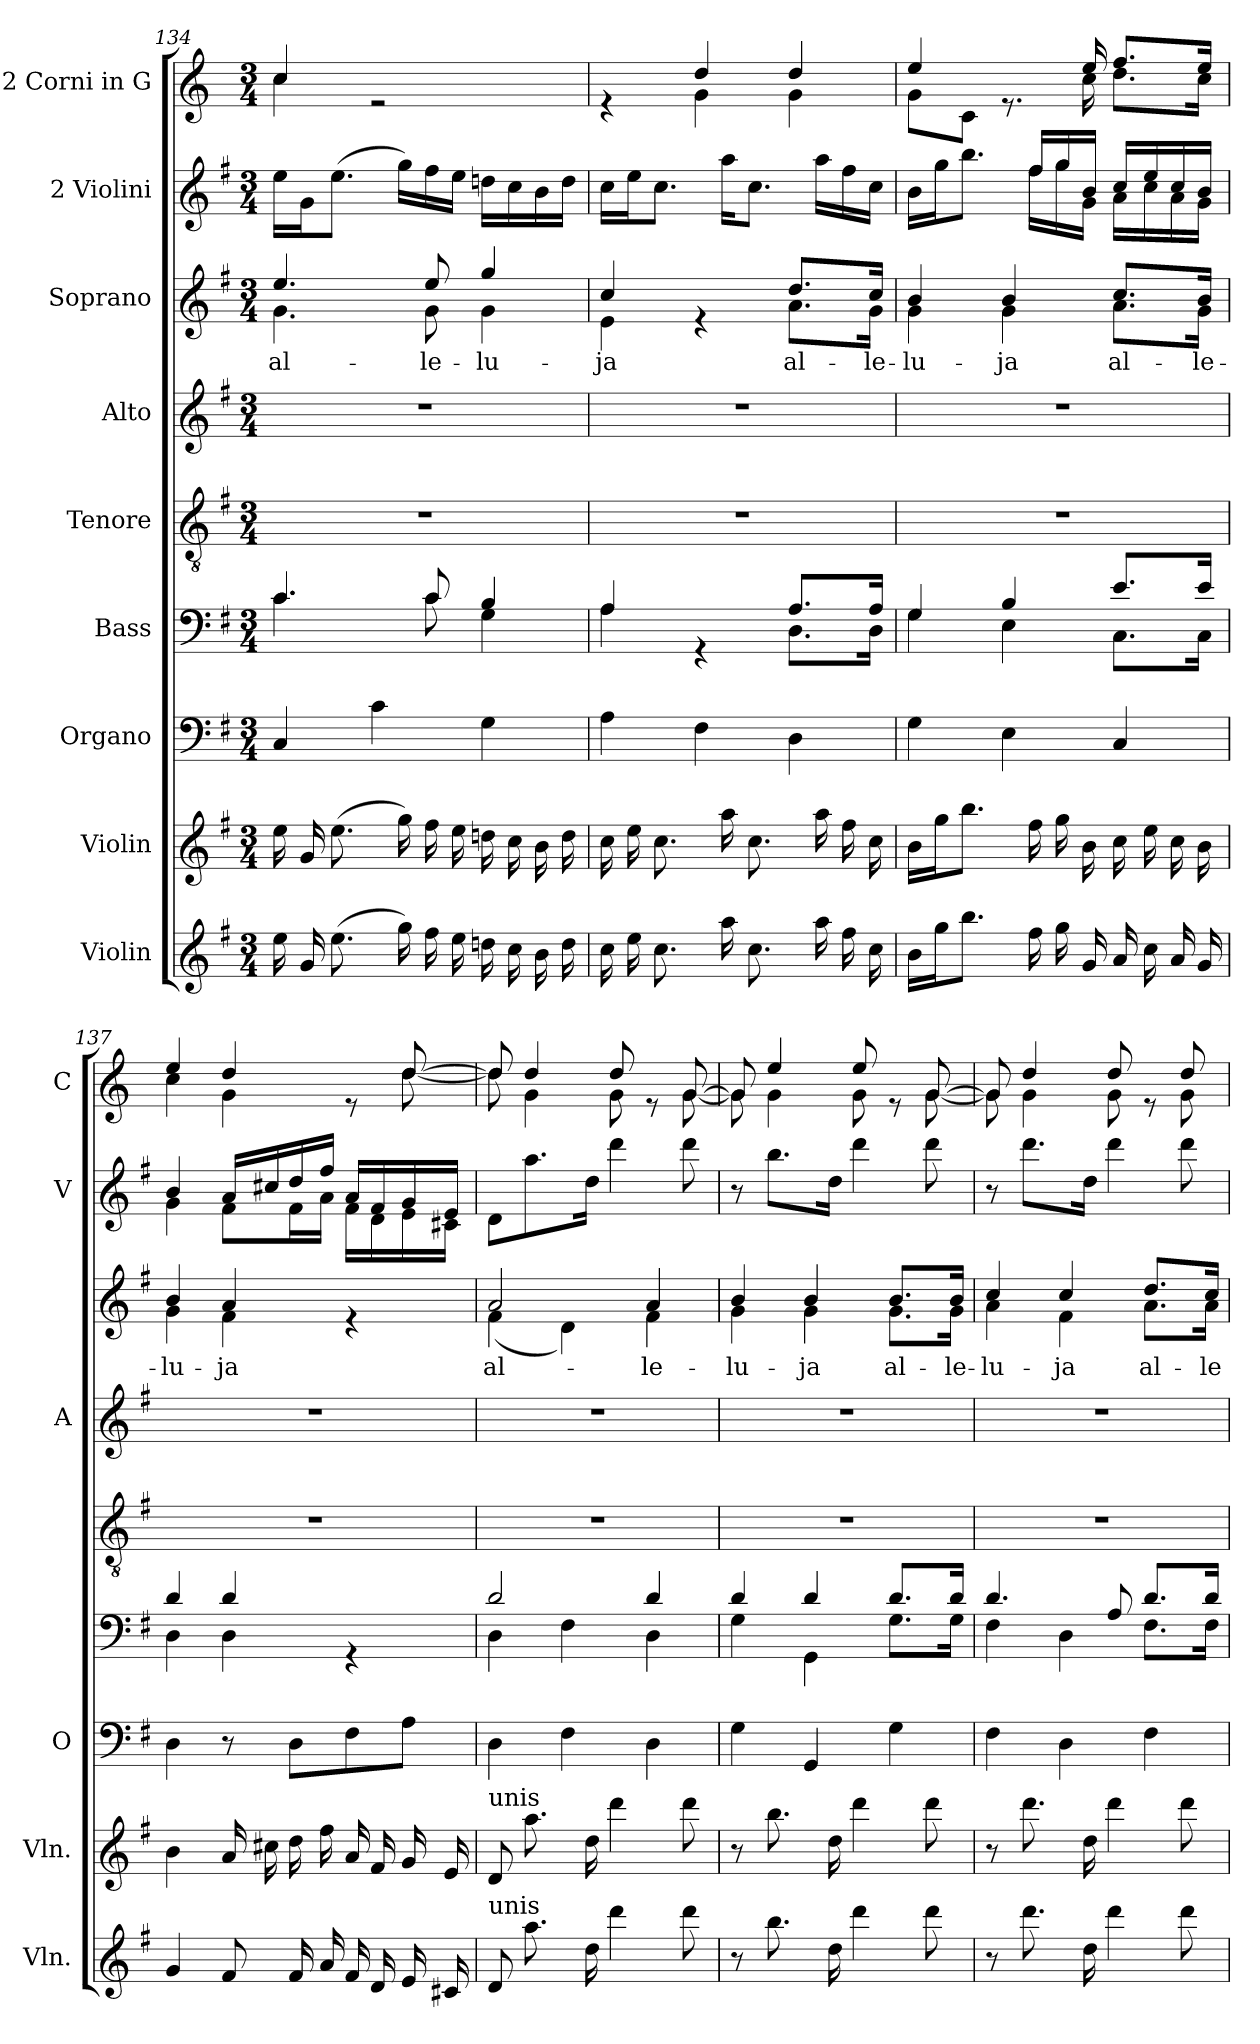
**kern	**kern	**kern	**kern	**kern	**kern	**kern	**text	**kern	**kern
*part9	*part8	*part7	*part6	*part5	*part4	*part3	*part3	*part2	*part1
*staff9	*staff8	*staff7	*staff6	*staff5	*staff4	*staff3	*staff3	*staff2	*staff1
*I"Violin	*I"Violin	*I"Organo	*I"Bass	*I"Tenore	*I"Alto	*I"Soprano	*	*I"2 Violini	*I"2 Corni in G
*I'Vln.	*I'Vln.	*I'O	*	*	*I'A	*	*	*I'V	*I'C
!!LO:PB:g=z
*clefG2	*clefG2	*clefF4	*clefF4	*clefGv2	*clefG2	*clefG2	*	*clefG2	*clefG2
*	*	*	*	*	*	*	*	*	*ITrd3c5
*k[f#]	*k[f#]	*k[f#]	*k[f#]	*k[f#]	*k[f#]	*k[f#]	*	*k[f#]	*k[f#]
*M3/4	*M3/4	*M3/4	*M3/4	*M3/4	*M3/4	*M3/4	*	*M3/4	*M3/4
=134	=134	=134	=134	=134	=134	=134	=134	=134	=134
*	*	*	*^	*	*	*^	*	*	*
!	!	!	!	!	!	!	!	!	!LO:LY:b	!	!
*	*	*	*	*	*	*	*	*	*	*	*^
16ee\	16ee\	4C/	4.c/	4.c\	2.r	2.r	4.ee/	4.g\	al-	16ee\LL	4g/	4g\
16g/	16g/	.	.	.	.	.	.	.	.	16g\J	.	.
(8.ee\	(8.ee\	.	.	.	.	.	.	.	.	(8.ee\J	.	.
.	.	4c\	.	.	.	.	.	.	.	.	2re	2ryy
16gg\)	16gg\)	.	.	.	.	.	.	.	.	16gg\LL)	.	.
!	!	!	!	!	!	!	!	!	!LO:LY:b	!	!	!
16ff#\	16ff#\	.	8c/	8c\	.	.	8ee/	8g\	-le-	16ff#\	.	.
16ee\	16ee\	.	.	.	.	.	.	.	.	16ee\JJ	.	.
!	!	!	!	!	!	!	!	!	!LO:LY:b	!	!	!
16ddn\	16ddn\	4G\	4B/	4G\	.	.	4gg/	4g\	-lu-	16ddn\LL	.	.
16cc\	16cc\	.	.	.	.	.	.	.	.	16cc\	.	.
16b\	16b\	.	.	.	.	.	.	.	.	16b\	.	.
16dd\	16dd\	.	.	.	.	.	.	.	.	16dd\JJ	.	.
=135	=135	=135	=135	=135	=135	=135	=135	=135	=135	=135	=135	=135
!	!	!	!	!	!	!	!	!	!LO:LY:b	!	!	!
16cc\	16cc\	4A\	4A/	4A\	2.r	2.r	4cc/	4e\	-ja	16cc\LL	4re	4ryy
16ee\	16ee\	.	.	.	.	.	.	.	.	16ee\J	.	.
8.cc\	8.cc\	.	.	.	.	.	.	.	.	8.cc\J	.	.
.	.	4F#\	4rGG	4ryy	.	.	4re	4ryy	.	.	4a/	4d\
16aa\	16aa\	.	.	.	.	.	.	.	.	16aa\KL	.	.
8.cc\	8.cc\	.	.	.	.	.	.	.	.	8.cc\J	.	.
!	!	!	!	!	!	!	!	!	!LO:LY:b	!	!	!
.	.	4D\	8.A/L	8.D\L	.	.	8.dd/L	8.a\L	al-	.	4a/	4d\
16aa\	16aa\	.	.	.	.	.	.	.	.	16aa\LL	.	.
16ff#\	16ff#\	.	.	.	.	.	.	.	.	16ff#\	.	.
!	!	!	!	!	!	!	!	!	!LO:LY:b	!	!	!
16cc\	16cc\	.	16A/Jk	16D\Jk	.	.	16cc/Jk	16g\Jk	-le-	16cc\JJ	.	.
=136	=136	=136	=136	=136	=136	=136	=136	=136	=136	=136	=136	=136
!	!	!	!	!	!	!	!	!	!LO:LY:b	!	!	!
*	*	*	*	*	*	*	*	*	*	*^	*	*
16b\LL	16b\LL	4G\	4G/	4G\	2.r	2.r	4b/	4g\	-lu-	16b\LL	16ryy	4b/	8d\L
*	*	*	*	*	*	*	*	*	*	*v	*v	*	*
16gg\J	16gg\J	.	.	.	.	.	.	.	.	16gg\J	.	.
8.bb\J	8.bb\J	.	.	.	.	.	.	.	.	8.bb\J	.	8G\J
!	!	!	!	!	!	!	!	!	!LO:LY:b	!	!	!
.	.	4E\	4B/	4E\	.	.	4b/	4g\	-ja	.	8.re	8.ryy
*	*	*	*	*	*	*	*	*	*	*^	*	*
16ff#\	16ff#\	.	.	.	.	.	.	.	.	16ff#/LL	16ff#\LL	.	.
16gg\	16gg\	.	.	.	.	.	.	.	.	16gg/	16gg\	.	.
16g/	16b\	.	.	.	.	.	.	.	.	16b/JJ	16g\JJ	16b/	16g\
!	!	!	!	!	!	!	!	!	!LO:LY:b	!	!	!	!
16a/	16cc\	4C/	8.e/L	8.C\L	.	.	8.cc/L	8.a\L	al-	16cc/LL	16a\LL	8.cc/L	8.a\L
16cc\	16ee\	.	.	.	.	.	.	.	.	16ee/	16cc\	.	.
16a/	16cc\	.	.	.	.	.	.	.	.	16cc/	16a\	.	.
!	!	!	!	!	!	!	!	!	!LO:LY:b	!	!	!	!
16g/	16b\	.	16e/Jk	16C\Jk	.	.	16b/Jk	16g\Jk	-le-	16b/JJ	16g\JJ	16b/Jk	16g\Jk
=137	=137	=137	=137	=137	=137	=137	=137	=137	=137	=137	=137	=137	=137
!	!	!	!	!	!	!	!	!	!LO:LY:b	!	!	!	!
4g/	4b\	4D\	4d/	4D\	2.r	2.r	4b/	4g\	-lu-	4b/	4g\	4b/	4g\
!	!	!	!	!	!	!	!	!	!LO:LY:b	!	!	!	!
8f#/	16a/	8r	4d/	4D\	.	.	4a/	4f#\	-ja	16a/LL	8f#\L	4a/	4d\
.	16cc#X\	.	.	.	.	.	.	.	.	16cc#X/	.	.	.
16f#/	16dd\	8D\L	.	.	.	.	.	.	.	16dd/	16f#\L	.	.
16a/	16ff#\	.	.	.	.	.	.	.	.	16ff#/JJ	16a\JJ	.	.
16f#/	16a/	8F#\	4rGG	4ryy	.	.	4re	4ryy	.	16a/LL	16f#\LL	8re	8ryy
16d/	16f#/	.	.	.	.	.	.	.	.	16f#/	16d\	.	.
16e/	16g/	8A\J	.	.	.	.	.	.	.	16g/	16e\	[8a/	[8a\
16c#X/	16e/	.	.	.	.	.	.	.	.	16e/JJ	16c#X\JJ	.	.
=138	=138	=138	=138	=138	=138	=138	=138	=138	=138	=138	=138	=138	=138
!	!	!	!	!	!	!	!	!	!	!LO:TX:a:t=unis	!	!	!
!	!LO:TX:a:t=unis	!	!	!	!	!	!	!	!	!	!	!	!
!LO:TX:a:t=unis	!	!	!	!	!	!	!	!	!	!	!	!	!
!	!	!	!	!	!	!	!	!	!LO:LY:b	!	!	!	!
*	*	*	*	*	*	*	*	*	*	*v	*v	*	*
8d/	8d/	4D\	2d/	4D\	2.r	2.r	2a/	(4f#\	al-	8d\L	8a/]	8a\]
8.aa\	8.aa\	.	.	.	.	.	.	.	.	8.aa\	4a/	4d\
.	.	4F#\	.	4F#\	.	.	.	4d\)	.	.	.	.
16dd\	16dd\	.	.	.	.	.	.	.	.	16dd\Jk	.	.
4ddd\	4ddd\	.	.	.	.	.	.	.	.	4ddd\	8a/	8d\
!	!	!	!	!	!	!	!	!	!LO:LY:b	!	!	!
.	.	4D\	4d/	4D\	.	.	4a/	4f#\	-le-	.	8re	8ryy
8ddd\	8ddd\	.	.	.	.	.	.	.	.	8ddd\	[8d/	[8d\
!!LO:LB:g=z	!!
=139	=139	=139	=139	=139	=139	=139	=139	=139	=139	=139	=139	=139
!	!	!	!	!	!	!	!	!	!LO:LY:b	!	!	!
8r	8r	4G\	4d/	4G\	2.r	2.r	4b/	4g\	-lu-	8r	8d/]	8d\]
8.bb\	8.bb\	.	.	.	.	.	.	.	.	8.bb\L	4b/	4d\
!	!	!	!	!	!	!	!	!	!LO:LY:b	!	!	!
.	.	4GG/	4d/	4GG\	.	.	4b/	4g\	-ja	.	.	.
16dd\	16dd\	.	.	.	.	.	.	.	.	16dd\Jk	.	.
4ddd\	4ddd\	.	.	.	.	.	.	.	.	4ddd\	8b/	8d\
!	!	!	!	!	!	!	!	!	!LO:LY:b	!	!	!
.	.	4G\	8.d/L	8.G\L	.	.	8.b/L	8.g\L	al-	.	8re	8ryy
8ddd\	8ddd\	.	.	.	.	.	.	.	.	8ddd\	[8d/	[8d\
!	!	!	!	!	!	!	!	!	!LO:LY:b	!	!	!
.	.	.	16d/Jk	16G\Jk	.	.	16b/Jk	16g\Jk	-le-	.	.	.
=140	=140	=140	=140	=140	=140	=140	=140	=140	=140	=140	=140	=140
!	!	!	!	!	!	!	!	!	!LO:LY:b	!	!	!
8r	8r	4F#\	4.d/	4F#\	2.r	2.r	4cc/	4a\	-lu-	8r	8d/]	8d\]
8.ddd\	8.ddd\	.	.	.	.	.	.	.	.	8.ddd\L	4a/	4d\
!	!	!	!	!	!	!	!	!	!LO:LY:b	!	!	!
.	.	4D\	.	4D\	.	.	4cc/	4f#\	-ja	.	.	.
16dd\	16dd\	.	.	.	.	.	.	.	.	16dd\Jk	.	.
4ddd\	4ddd\	.	8A/	.	.	.	.	.	.	4ddd\	8a/	8d\
!	!	!	!	!	!	!	!	!	!LO:LY:b	!	!	!
.	.	4F#\	8.d/L	8.F#\L	.	.	8.dd/L	8.a\L	al-	.	8re	8ryy
8ddd\	8ddd\	.	.	.	.	.	.	.	.	8ddd\	8a/	8d\
!	!	!	!	!	!	!	!	!	!LO:LY:b	!	!	!
.	.	.	16d/Jk	16F#\Jk	.	.	16cc/Jk	16a\Jk	-le-	.	.	.
*	*	*	*v	*v	*	*	*v	*v	*	*	*v	*v
=	=	=	=	=	=	=	=	=	=
*-	*-	*-	*-	*-	*-	*-	*-	*-	*-
